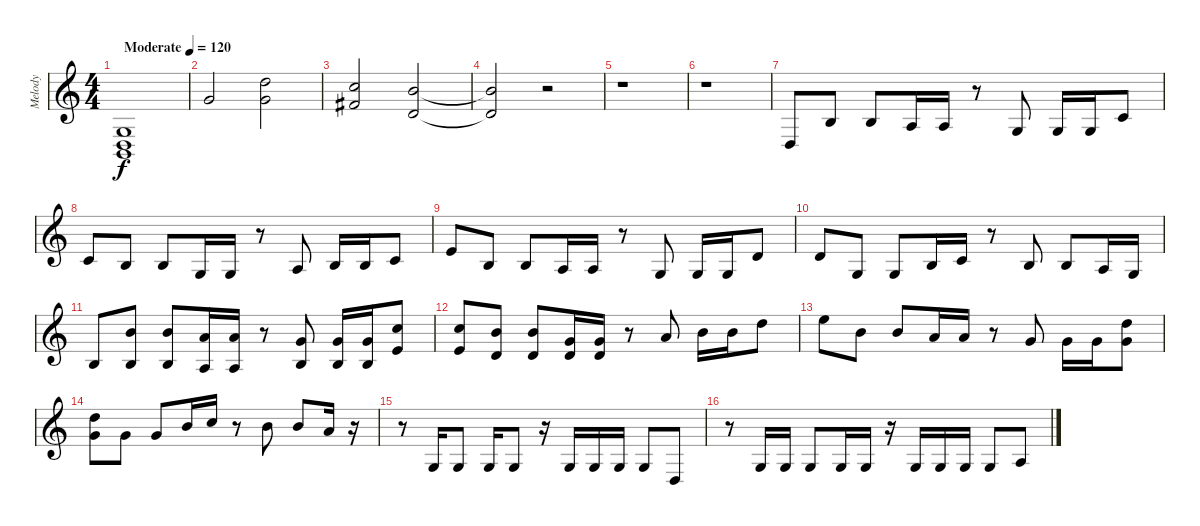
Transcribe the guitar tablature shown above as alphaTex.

\track ("Melody" "Melody") {instrument acousticgrandpiano}
\staff {score}
\tuning (E4 B3 G3 D3 A2 E2) {hide}
\ts (4 4)
\tempo (120 "Moderate")
\clef g2
\ks c
(0.3 0.4 2.5).1{dy f instrument acousticgrandpiano} |
3.1.2 (3.1 15.2).2 |
(8.1 7.2).2 (7.1 3.2).2 |
(7.1{t} 3.2{t}).2 r.2 |
r.1 |
r.1 |
10.6.8 0.2.8 0.2.8 2.3.16 2.3.16 r.8 0.3.8 0.3.16 0.3.16 5.3.8 |
1.2.8 0.2.8 0.2.8 0.3.16 0.3.16 r.8 2.3.8 0.2.16 0.2.16 1.2.8 |
0.1.8 0.2.8 0.2.8 2.3.16 2.3.16 r.8 0.3.8 0.3.16 0.3.16 3.2.8 |
3.2.8 0.3.8 0.3.8 0.2.16 1.2.16 r.8 0.2.8 0.2.8 2.3.16 0.3.16 |
0.2.8 (7.1 0.2).8 (7.1 0.2).8 (5.1 2.3).16 (5.1 2.3).16 r.8 (3.1 0.2).8 (3.1 0.2).16 (3.1 0.2).16 (8.1 5.2).8 |
(0.1 13.2).8 (7.1 3.2).8 (7.1 3.2).8 (3.1 3.2).16 (3.1 3.2).16 r.8 5.1.8 7.1.16 7.1.16 10.1.8 |
12.1.8 7.1.8 7.1.8 5.1.16 5.1.16 r.8 3.1.8 3.1.16 3.1.16 (3.1 15.2).8 |
(10.1 8.2).8 3.1.8 3.1.8 7.1.16 8.1.16 r.8 7.1.8 7.1.8 5.1.16 r.16 |
r.8 0.3.16 0.3.8 0.3.16 0.3.8 r.16 0.3.16 0.3.16 0.3.16 0.3.8 0.4.8 |
r.8 0.3.16 0.3.16 0.3.8 0.3.16 0.3.16 r.16 0.3.16 0.3.16 0.3.16 0.3.8 2.3.8
